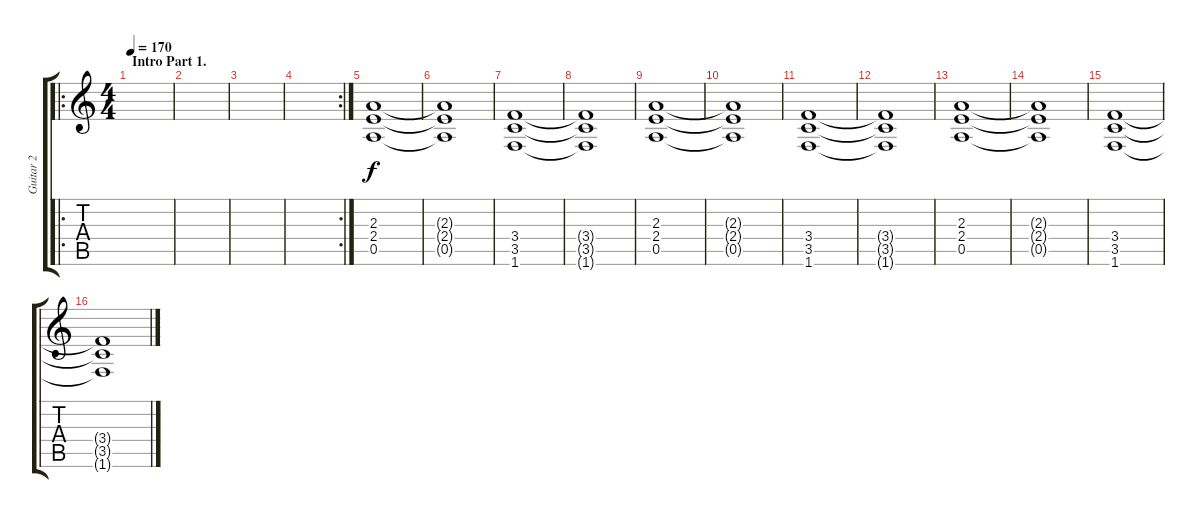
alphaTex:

\track ("Guitar 2" "Guitar 2") {instrument overdrivenguitar}
\staff {score tabs}
\tuning (E4 B3 G3 D3 A2 E2) {hide}
\ro
\ts (4 4)
\section ("" "Intro Part 1.")
\tempo 170
\tempo 150
\tempo 170
\clef g2
\ks c
|
|
|
\rc 2
|
(2.3 2.4 0.5).1 |
(2.3{t} 2.4{t} 0.5{t}).1 |
(3.4 3.5 1.6).1 |
(3.4{t} 3.5{t} 1.6{t}).1 |
(2.3 2.4 0.5).1 |
(2.3{t} 2.4{t} 0.5{t}).1 |
(3.4 3.5 1.6).1 |
(3.4{t} 3.5{t} 1.6{t}).1 |
(2.3 2.4 0.5).1 |
(2.3{t} 2.4{t} 0.5{t}).1 |
(3.4 3.5 1.6).1 |
(3.4{t} 3.5{t} 1.6{t}).1
